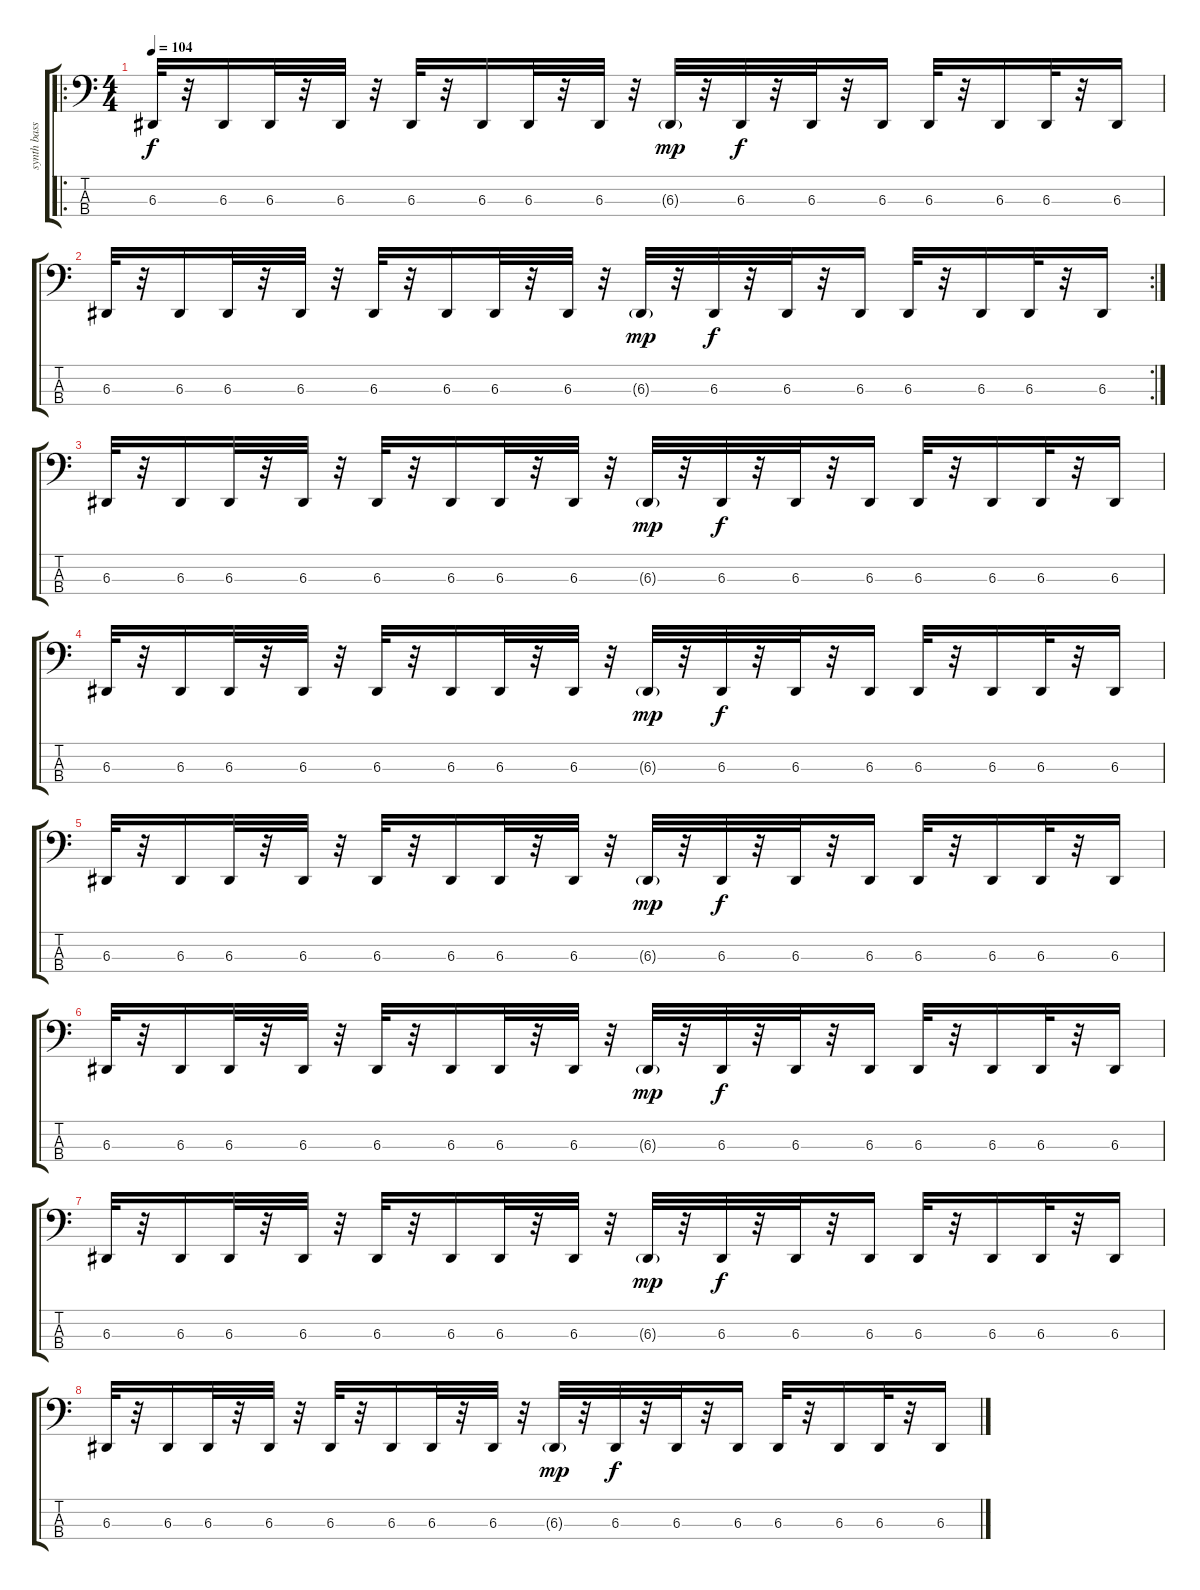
\track ("synth bass" "synth bass") {instrument lead8bassandlead}
\staff {score tabs}
\tuning (G2 D2 A1 E1) {hide}
\ro
\ts (4 4)
\tempo 104
\clef f4
\ks c
6.3.32{dy f instrument lead8bassandlead} r.32 6.3.16 6.3.32 r.32 6.3.32 r.32 6.3.32 r.32 6.3.16 6.3.32 r.32 6.3.32 r.32 6.3{g}.32{dy mp} r.32 6.3.32{dy f} r.32 6.3.32 r.32 6.3.16 6.3.32 r.32 6.3.16 6.3.32 r.32 6.3.16 |
\rc 2
6.3.32 r.32 6.3.16 6.3.32 r.32 6.3.32 r.32 6.3.32 r.32 6.3.16 6.3.32 r.32 6.3.32 r.32 6.3{g}.32{dy mp} r.32 6.3.32{dy f} r.32 6.3.32 r.32 6.3.16 6.3.32 r.32 6.3.16 6.3.32 r.32 6.3.16 |
6.3.32 r.32 6.3.16 6.3.32 r.32 6.3.32 r.32 6.3.32 r.32 6.3.16 6.3.32 r.32 6.3.32 r.32 6.3{g}.32{dy mp} r.32 6.3.32{dy f} r.32 6.3.32 r.32 6.3.16 6.3.32 r.32 6.3.16 6.3.32 r.32 6.3.16 |
6.3.32 r.32 6.3.16 6.3.32 r.32 6.3.32 r.32 6.3.32 r.32 6.3.16 6.3.32 r.32 6.3.32 r.32 6.3{g}.32{dy mp} r.32 6.3.32{dy f} r.32 6.3.32 r.32 6.3.16 6.3.32 r.32 6.3.16 6.3.32 r.32 6.3.16 |
6.3.32 r.32 6.3.16 6.3.32 r.32 6.3.32 r.32 6.3.32 r.32 6.3.16 6.3.32 r.32 6.3.32 r.32 6.3{g}.32{dy mp} r.32 6.3.32{dy f} r.32 6.3.32 r.32 6.3.16 6.3.32 r.32 6.3.16 6.3.32 r.32 6.3.16 |
6.3.32 r.32 6.3.16 6.3.32 r.32 6.3.32 r.32 6.3.32 r.32 6.3.16 6.3.32 r.32 6.3.32 r.32 6.3{g}.32{dy mp} r.32 6.3.32{dy f} r.32 6.3.32 r.32 6.3.16 6.3.32 r.32 6.3.16 6.3.32 r.32 6.3.16 |
6.3.32 r.32 6.3.16 6.3.32 r.32 6.3.32 r.32 6.3.32 r.32 6.3.16 6.3.32 r.32 6.3.32 r.32 6.3{g}.32{dy mp} r.32 6.3.32{dy f} r.32 6.3.32 r.32 6.3.16 6.3.32 r.32 6.3.16 6.3.32 r.32 6.3.16 |
6.3.32 r.32 6.3.16 6.3.32 r.32 6.3.32 r.32 6.3.32 r.32 6.3.16 6.3.32 r.32 6.3.32 r.32 6.3{g}.32{dy mp} r.32 6.3.32{dy f} r.32 6.3.32 r.32 6.3.16 6.3.32 r.32 6.3.16 6.3.32 r.32 6.3.16
